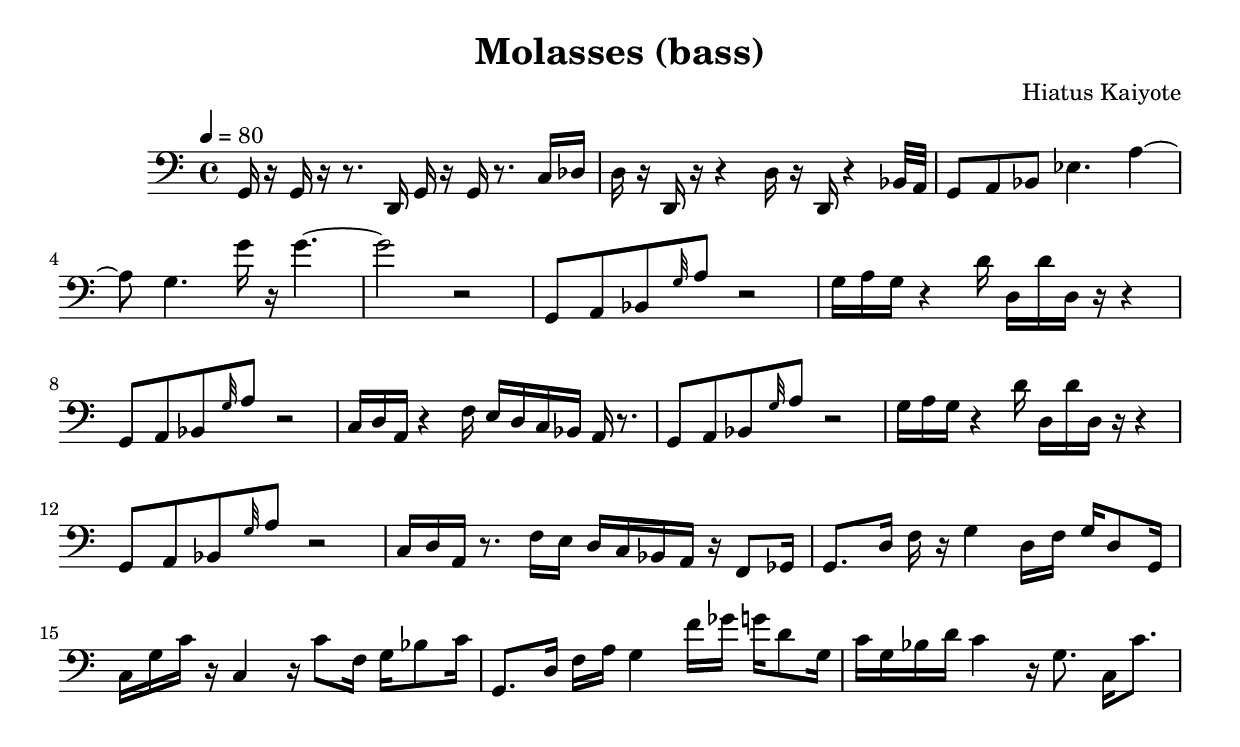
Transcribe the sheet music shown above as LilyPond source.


\include "swing.ly"
\version "2.22.2"
\header {
    title = "Molasses (bass)"
    composer = "Hiatus Kaiyote"
}
\language "english"
\paper {
        #(set-paper-size "a4")
}

        \score {
               	\relative c {
		  \clef bass
		 \tempo 4 = 80
		% intro
		g16 r g r r8. d16 g16 r g r8. c16 df | 
		d16 r d, r r4 d'16 r d, r4 bf'32 a |
		g8 a bf ef4. a4~ | 8 g4. g'16 r g4.~ | 
		2 r2 |  
		
		%main chorus
		g,,8 a bf \grace{g'32} a8 r2 |
		g16 a g r4 d'16 d, d' d,16 r16 r4 |
        	g,8 a bf \grace{g'32} a8 r2 |
		c,16 d a r4 f'16 e d c bf a r8. |
		
		g8 a bf \grace{g'32} a8 r2 |
		g16 a g r4 d'16 d, d' d,16 r16 r4 |
		g,8 a bf \grace{g'32} a8 r2 |
		c,16 d a r8. f'16 e d c bf a r16 f8 gf16  |
		g8. d'16 f16 r g4 d16 f g16 d8 g,16 | c16 g'16 c16 r c,4 r16 c'8 f,16 g16 bf8 c16 |
		g,8. d'16 f16 a g4 f'16 gf g d8 g,16   | c16 g bf d c4 r16 g8. c,16 c'8. |
	      }

        \layout {}
        \midi {}
      }
